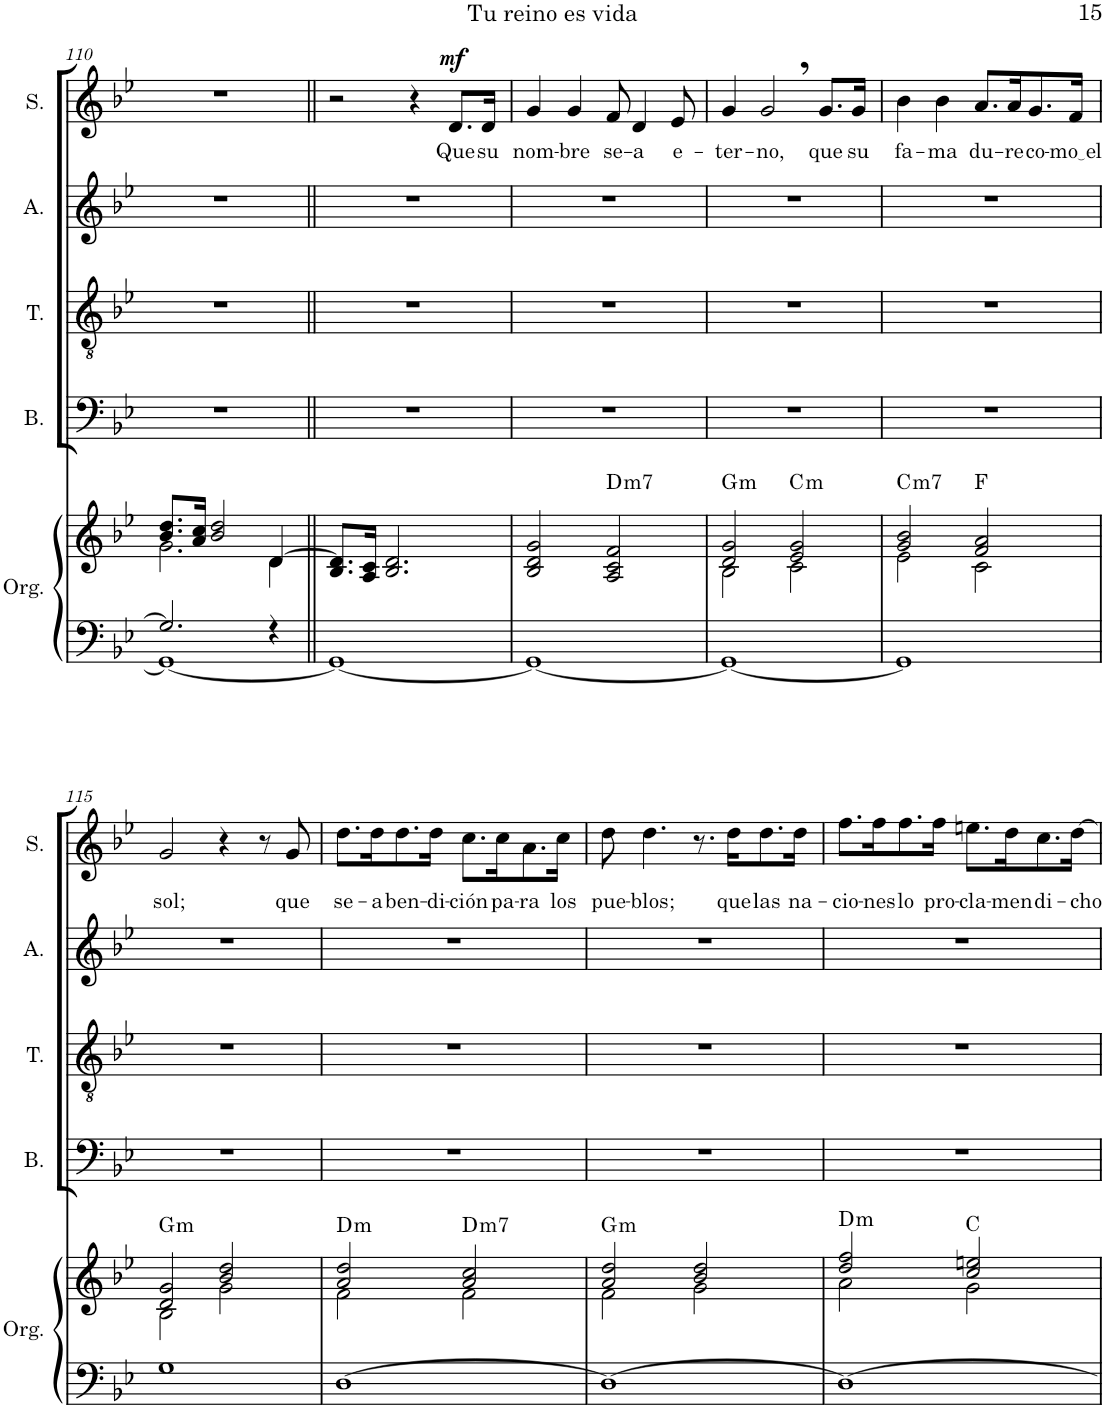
**kern	**kern	**harte	**kern	**kern	**kern	**kern	**text	**dynam
*part5	*part5	*part5	*part4	*part3	*part2	*part1	*part1	*part1
*staff6	*staff5	*	*staff4	*staff3	*staff2	*staff1	*staff1	*staff1
*I"Órgano	*	*	*I"Bajo	*I"Tenor	*I"Alto	*I"Soprano	*	*
*	*	*	*I'B.	*I'T.	*I'A.	*I'S.	*	*
!!LO:PB:g=z
*clefF4	*clefG2	*	*clefF4	*clefGv2	*clefG2	*clefG2	*	*
*k[b-e-]	*k[b-e-]	*	*k[b-e-]	*k[b-e-]	*k[b-e-]	*k[b-e-]	*	*
*M2/2	*M2/2	*	*M2/2	*M2/2	*M2/2	*M2/2	*	*
*met(c|)	*met(c|)	*	*met(c|)	*met(c|)	*met(c|)	*met(c|)	*	*
=110	=110	=110	=110	=110	=110	=110	=110	=110
*^	*^	*	*	*	*	*	*	*
2.G/]	1GG_	8.b-/ 8.dd/L	2.g\	.	1r	1r	1r	1r	.	.
.	.	16a/ 16cc/Jk	.	.	.	.	.	.	.	.
.	.	2b-/ 2dd/	.	.	.	.	.	.	.	.
4r	.	[4d/	4d\	.	.	.	.	.	.	.
*v	*v	*	*	*	*	*	*	*	*	*
*	*v	*v	*	*	*	*	*	*	*
=111||	=111||	=111||	=111||	=111||	=111||	=111||	=111||	=111||
1GG_	8.B-/ 8.d/]L	.	1r	1r	1r	2r	.	.
.	16A/ 16c/Jk	.	.	.	.	.	.	.
.	2.B-/ 2.d/	.	.	.	.	.	.	.
.	.	.	.	.	.	4r	.	.
!	!	!	!	!	!	!	!LO:LY:b	!LO:DY:a
.	.	.	.	.	.	8.d/L	Que	mf
!	!	!	!	!	!	!	!LO:LY:b	!
.	.	.	.	.	.	16d/Jk	su	.
=112	=112	=112	=112	=112	=112	=112	=112	=112
!	!	!	!	!	!	!	!LO:LY:b	!
1GG_	2B-/ 2d/ 2g/	.	1r	1r	1r	4g/	nom-	.
!	!	!	!	!	!	!	!LO:LY:b	!
.	.	.	.	.	.	4g/	-bre	.
!	!	!LO:H:kt=m7	!	!	!	!	!LO:LY:b	!
.	2A/ 2c/ 2f/	D:min7	.	.	.	8f/	se-	.
!	!	!	!	!	!	!	!LO:LY:b	!
.	.	.	.	.	.	4d/	-a	.
!	!	!	!	!	!	!	!LO:LY:b	!
.	.	.	.	.	.	8e-/	e-	.
=113	=113	=113	=113	=113	=113	=113	=113	=113
*	*^	*	*	*	*	*	*	*
!	!	!	!LO:H:kt=m	!	!	!	!	!LO:LY:b	!
1GG_	2d/ 2g/	2B-\	G:min	1r	1r	1r	4g/	ter-	.
!	!	!	!	!	!	!	!	!LO:LY:b	!
.	.	.	.	.	.	.	2g,/	-no,	.
!	!	!	!LO:H:kt=m	!	!	!	!	!	!
.	2e-/ 2g/	2c\	C:min	.	.	.	.	.	.
!	!	!	!	!	!	!	!	!LO:LY:b	!
.	.	.	.	.	.	.	8.g/L	que	.
!	!	!	!	!	!	!	!	!LO:LY:b	!
.	.	.	.	.	.	.	16g/Jk	su	.
=114	=114	=114	=114	=114	=114	=114	=114	=114	=114
!	!	!	!LO:H:kt=m7	!	!	!	!	!LO:LY:b	!
1GG]	2g/ 2b-/	2e-\	C:min7	1r	1r	1r	4b-\	fa-	.
!	!	!	!	!	!	!	!	!LO:LY:b	!
.	.	.	.	.	.	.	4b-\	-ma	.
!	!	!	!	!	!	!	!	!LO:LY:b	!
.	2f/ 2a/	2c\	F:maj	.	.	.	8.a/L	du-	.
!	!	!	!	!	!	!	!	!LO:LY:b	!
.	.	.	.	.	.	.	16a/K	-re	.
!	!	!	!	!	!	!	!	!LO:LY:b	!
.	.	.	.	.	.	.	8.g/	co-	.
!	!	!	!	!	!	!	!	!LO:LY:b	!
.	.	.	.	.	.	.	16f/Jk	mo el	.
!!LO:LB:g=z
=115	=115	=115	=115	=115	=115	=115	=115	=115	=115
!	!	!	!LO:H:kt=m	!	!	!	!	!LO:LY:b	!
1G	2d/ 2g/	2B-\	G:min	1r	1r	1r	2g/	sol;	.
.	2b-/ 2dd/	2g\	.	.	.	.	4r	.	.
.	.	.	.	.	.	.	8r	.	.
!	!	!	!	!	!	!	!	!LO:LY:b	!
.	.	.	.	.	.	.	8g/	que	.
=116	=116	=116	=116	=116	=116	=116	=116	=116	=116
!	!	!	!LO:H:kt=m	!	!	!	!	!LO:LY:b	!
[1D	2a/ 2dd/	2f\	D:min	1r	1r	1r	8.dd\L	se-	.
!	!	!	!	!	!	!	!	!LO:LY:b	!
.	.	.	.	.	.	.	16dd\K	-a	.
!	!	!	!	!	!	!	!	!LO:LY:b	!
.	.	.	.	.	.	.	8.dd\	-ben-	.
!	!	!	!	!	!	!	!	!LO:LY:b	!
.	.	.	.	.	.	.	16dd\Jk	-di-	.
!	!	!	!LO:H:kt=m7	!	!	!	!	!LO:LY:b	!
.	2a/ 2cc/	2f\	D:min7	.	.	.	8.cc\L	-ción	.
!	!	!	!	!	!	!	!	!LO:LY:b	!
.	.	.	.	.	.	.	16cc\K	pa-	.
!	!	!	!	!	!	!	!	!LO:LY:b	!
.	.	.	.	.	.	.	8.a\	-ra	.
!	!	!	!	!	!	!	!	!LO:LY:b	!
.	.	.	.	.	.	.	16cc\Jk	los	.
=117	=117	=117	=117	=117	=117	=117	=117	=117	=117
!	!	!	!LO:H:kt=m	!	!	!	!	!LO:LY:b	!
1D_	2a/ 2dd/	2f\	G:min	1r	1r	1r	8dd\	pue-	.
!	!	!	!	!	!	!	!	!LO:LY:b	!
.	.	.	.	.	.	.	4.dd\	-blos;	.
.	2b-/ 2dd/	2g\	.	.	.	.	8.r	.	.
!	!	!	!	!	!	!	!	!LO:LY:b	!
.	.	.	.	.	.	.	16dd\KL	que	.
!	!	!	!	!	!	!	!	!LO:LY:b	!
.	.	.	.	.	.	.	8.dd\	las	.
!	!	!	!	!	!	!	!	!LO:LY:b	!
.	.	.	.	.	.	.	16dd\Jk	na-	.
=118	=118	=118	=118	=118	=118	=118	=118	=118	=118
!	!	!	!LO:H:kt=m	!	!	!	!	!LO:LY:b	!
1D_	2dd/ 2ff/	2a\	D:min	1r	1r	1r	8.ff\L	-cio-	.
!	!	!	!	!	!	!	!	!LO:LY:b	!
.	.	.	.	.	.	.	16ff\K	-nes	.
!	!	!	!	!	!	!	!	!LO:LY:b	!
.	.	.	.	.	.	.	8.ff\	lo	.
!	!	!	!	!	!	!	!	!LO:LY:b	!
.	.	.	.	.	.	.	16ff\Jk	pro-	.
!	!	!	!	!	!	!	!	!LO:LY:b	!
.	2cc/ 2een/	2g\	C:maj	.	.	.	8.een\L	-cla-	.
!	!	!	!	!	!	!	!	!LO:LY:b	!
.	.	.	.	.	.	.	16dd\K	-men	.
!	!	!	!	!	!	!	!	!LO:LY:b	!
.	.	.	.	.	.	.	8.cc\	di-	.
!	!	!	!	!	!	!	!	!LO:LY:b	!
.	.	.	.	.	.	.	[16dd\Jk	-cho	.
*	*v	*v	*	*	*	*	*	*	*
=	=	=	=	=	=	=	=	=
*-	*-	*-	*-	*-	*-	*-	*-	*-
